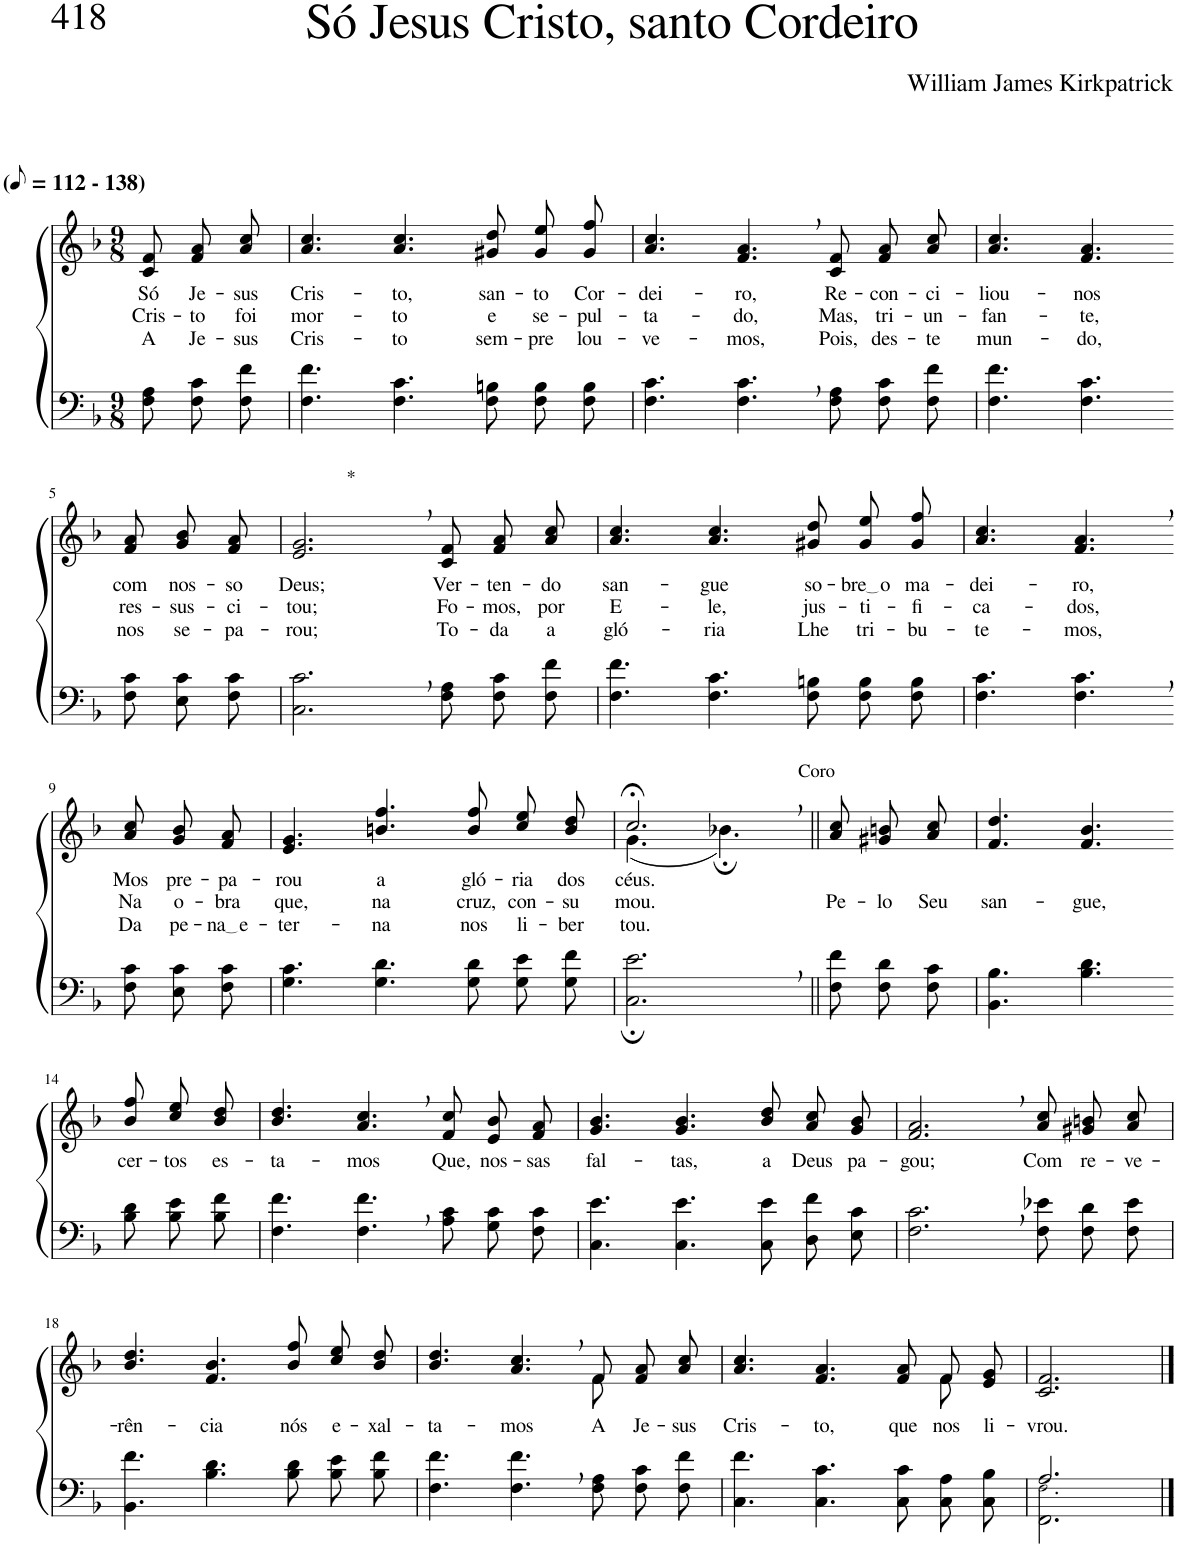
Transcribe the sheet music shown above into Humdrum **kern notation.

**kern	**kern	**text	**text	**text
*part2	*part1	*part1	*part1	*part1
*staff2	*staff1	*staff1	*staff1	*staff1
*I"Parte III e IV	*I"Parte I e II	*	*	*
*clefF4	*clefG2	*	*	*
*Trd2c3	*Trd2c3	*	*	*
*k[b-]	*k[b-]	*	*	*
*M9/8	*M9/8	*	*	*
*MM56	*MM56	*	*	*
=1	=1	=1	=1	=1
!	!LO:TX:a:B:t=(	!	!	!
!	!LO:TX:a:B:t=- 138)	!	!	!
!	!	!LO:LY:b	!LO:LY:b	!LO:LY:b
8F\ 8A\L	8c/ 8f/L	Só	Cris-	A
!	!	!LO:LY:b	!LO:LY:b	!LO:LY:b
8F\ 8c\	8f/ 8a/	Je-	-to	Je-
!	!	!LO:LY:b	!LO:LY:b	!LO:LY:b
8F\ 8f\J	8a/ 8cc/J	-sus	foi	-sus
=2	=2	=2	=2	=2
!	!	!LO:LY:b	!LO:LY:b	!LO:LY:b
4.F\ 4.f\	4.a/ 4.cc/	Cris-	mor-	Cris-
!	!	!LO:LY:b	!LO:LY:b	!LO:LY:b
4.F\ 4.c\	4.a/ 4.cc/	-to,	-to	-to
!	!	!LO:LY:b	!LO:LY:b	!LO:LY:b
8F\ 8Bn\L	8g#X\ 8dd\L	san-	e	sem-
!	!	!LO:LY:b	!LO:LY:b	!LO:LY:b
8F\ 8B\	8g#\ 8ee\	-to	se-	-pre
!	!	!LO:LY:b	!LO:LY:b	!LO:LY:b
8F\ 8B\J	8g#\ 8ff\J	Cor-	-pul-	lou-
=3	=3	=3	=3	=3
!	!	!LO:LY:b	!LO:LY:b	!LO:LY:b
4.F\ 4.c\	4.a/ 4.cc/	-dei-	-ta-	-ve-
!	!	!LO:LY:b	!LO:LY:b	!LO:LY:b
4.F\, 4.c\,	4.f/, 4.a/,	-ro,	-do,	-mos,
!	!	!LO:LY:b	!LO:LY:b	!LO:LY:b
8F\ 8A\L	8c/ 8f/L	Re-	Mas,	Pois,
!	!	!LO:LY:b	!LO:LY:b	!LO:LY:b
8F\ 8c\	8f/ 8a/	-con-	tri-	des-
!	!	!LO:LY:b	!LO:LY:b	!LO:LY:b
8F\ 8f\J	8a/ 8cc/J	-ci-	-un-	-te
=4	=4	=4	=4	=4
!	!	!LO:LY:b	!LO:LY:b	!LO:LY:b
4.F\ 4.f\	4.a/ 4.cc/	-liou-	-fan-	mun-
!	!	!LO:LY:b	!LO:LY:b	!LO:LY:b
4.F\ 4.c\	4.f/ 4.a/	-nos	-te,	-do,
!!LO:LB:g=z
=5-	=5-	=5-	=5-	=5-
!	!	!LO:LY:b	!LO:LY:b	!LO:LY:b
8F\ 8c\L	8f/ 8a/L	com	res-	nos
!	!	!LO:LY:b	!LO:LY:b	!LO:LY:b
8E\ 8c\	8g/ 8b-/	nos-	-sus-	se-
!	!	!LO:LY:b	!LO:LY:b	!LO:LY:b
8F\ 8c\J	8f/ 8a/J	-so	-ci-	-pa-
=6	=6	=6	=6	=6
!	!LO:TX:a:t=*	!	!	!
!	!	!LO:LY:b	!LO:LY:b	!LO:LY:b
2.C\, 2.c\,	2.e/, 2.g/,	Deus;	-tou;	-rou;
!	!	!LO:LY:b	!LO:LY:b	!LO:LY:b
8F\ 8A\L	8c/ 8f/L	Ver-	Fo-	To-
!	!	!LO:LY:b	!LO:LY:b	!LO:LY:b
8F\ 8c\	8f/ 8a/	-ten-	-mos,	-da
!	!	!LO:LY:b	!LO:LY:b	!LO:LY:b
8F\ 8f\J	8a/ 8cc/J	-do	por	a
=7	=7	=7	=7	=7
!	!	!LO:LY:b	!LO:LY:b	!LO:LY:b
4.F\ 4.f\	4.a/ 4.cc/	san-	E-	gló-
!	!	!LO:LY:b	!LO:LY:b	!LO:LY:b
4.F\ 4.c\	4.a/ 4.cc/	-gue	-le,	-ria
!	!	!LO:LY:b	!LO:LY:b	!LO:LY:b
8F\ 8Bn\L	8g#X\ 8dd\L	so-	jus-	Lhe
!	!	!LO:LY:b	!LO:LY:b	!LO:LY:b
8F\ 8B\	8g#\ 8ee\	bre o	-ti-	tri-
!	!	!LO:LY:b	!LO:LY:b	!LO:LY:b
8F\ 8B\J	8g#\ 8ff\J	ma-	-fi-	-bu-
=8	=8	=8	=8	=8
!	!	!LO:LY:b	!LO:LY:b	!LO:LY:b
4.F\ 4.c\	4.a/ 4.cc/	-dei-	-ca-	-te-
!	!	!LO:LY:b	!LO:LY:b	!LO:LY:b
4.F\, 4.c\,	4.f/, 4.a/,	-ro,	-dos,	-mos,
!!LO:LB:g=z
=9-	=9-	=9-	=9-	=9-
!	!	!LO:LY:b	!LO:LY:b	!LO:LY:b
8F\ 8c\L	8a/ 8cc/L	Mos	Na	Da
!	!	!LO:LY:b	!LO:LY:b	!LO:LY:b
8E\ 8c\	8g/ 8b-/	pre-	o-	pe-
!	!	!LO:LY:b	!LO:LY:b	!LO:LY:b
8F\ 8c\J	8f/ 8a/J	-pa-	-bra	na e
=10	=10	=10	=10	=10
!	!	!LO:LY:b	!LO:LY:b	!LO:LY:b
4.G\ 4.c\	4.e/ 4.g/	-rou	que,	-ter-
!	!	!LO:LY:b	!LO:LY:b	!LO:LY:b
4.G\ 4.d\	4.bn/ 4.ff/	a	na	-na
!	!	!LO:LY:b	!LO:LY:b	!LO:LY:b
8G\ 8d\L	8b\ 8ff\L	gló-	cruz,	nos
!	!	!LO:LY:b	!LO:LY:b	!LO:LY:b
8G\ 8e\	8cc\ 8ee\	-ria	con-	li-
!	!	!LO:LY:b	!LO:LY:b	!LO:LY:b
8G\ 8f\J	8b\ 8dd\J	dos	-su-	-ber-
=11	=11	=11	=11	=11
*	*^	*	*	*
!	!	!	!LO:LY:b	!LO:LY:b	!LO:LY:b
2.C\;, 2.e\;,	2.cc;<,/	(4.g\	céus.	-mou.	-tou.
!	!	!LO:TX:a:t=Coro	!	!	!
.	.	4.b-X;\)	.	.	.
=12||	=12||	=12||	=12||	=12||	=12||
!	!	!	!	!LO:LY:b	!
*	*v	*v	*	*	*
8F\ 8f\L	8a\ 8cc\L	.	Pe-	.
!	!	!	!LO:LY:b	!
8F\ 8d\	8g#X\ 8bn\	.	-lo	.
!	!	!	!LO:LY:b	!
8F\ 8c\J	8a\ 8cc\J	.	Seu	.
=13	=13	=13	=13	=13
!	!	!	!LO:LY:b	!
4.BB-\ 4.B-\	4.f/ 4.dd/	.	san-	.
!	!	!	!LO:LY:b	!
4.B-\ 4.d\	4.f/ 4.b-/	.	-gue,	.
!!LO:LB:g=z
=14-	=14-	=14-	=14-	=14-
!	!	!LO:LY:b	!	!
8B-\ 8d\L	8b-\ 8ff\L	cer-	.	.
!	!	!LO:LY:b	!	!
8B-\ 8e\	8cc\ 8ee\	-tos	.	.
!	!	!LO:LY:b	!	!
8B-\ 8f\J	8b-\ 8dd\J	es-	.	.
=15	=15	=15	=15	=15
!	!	!LO:LY:b	!	!
4.F\ 4.f\	4.b-/ 4.dd/	-ta-	.	.
!	!	!LO:LY:b	!	!
4.F\, 4.f\,	4.a/, 4.cc/,	-mos	.	.
!	!	!LO:LY:b	!	!
8A\ 8c\L	8f/ 8cc/L	Que,	.	.
!	!	!LO:LY:b	!	!
8G\ 8c\	8e/ 8b-/	nos-	.	.
!	!	!LO:LY:b	!	!
8F\ 8c\J	8f/ 8a/J	-sas	.	.
=16	=16	=16	=16	=16
!	!	!LO:LY:b	!	!
4.C\ 4.e\	4.g/ 4.b-/	fal-	.	.
!	!	!LO:LY:b	!	!
4.C\ 4.e\	4.g/ 4.b-/	-tas,	.	.
!	!	!LO:LY:b	!	!
8C\ 8e\L	8b-\ 8dd\L	a	.	.
!	!	!LO:LY:b	!	!
8D\ 8f\	8a\ 8cc\	Deus	.	.
!	!	!LO:LY:b	!	!
8E\ 8c\J	8g\ 8b-\J	pa-	.	.
=17	=17	=17	=17	=17
!	!	!LO:LY:b	!	!
2.F\, 2.c\,	2.f/, 2.a/,	-gou;	.	.
!	!	!LO:LY:b	!	!
8F\ 8e-X\L	8a\ 8cc\L	Com	.	.
!	!	!LO:LY:b	!	!
8F\ 8d\	8g#X\ 8bn\	re-	.	.
!	!	!LO:LY:b	!	!
8F\ 8e-\J	8a\ 8cc\J	-ve-	.	.
!!LO:LB:g=z
=18	=18	=18	=18	=18
!	!	!LO:LY:b	!	!
4.BB-\ 4.f\	4.b-/ 4.dd/	-rên-	.	.
!	!	!LO:LY:b	!	!
4.B-\ 4.d\	4.f/ 4.b-/	-cia	.	.
!	!	!LO:LY:b	!	!
8B-\ 8d\L	8b-\ 8ff\L	nós	.	.
!	!	!LO:LY:b	!	!
8B-\ 8e\	8cc\ 8ee\	e-	.	.
!	!	!LO:LY:b	!	!
8B-\ 8f\J	8b-\ 8dd\J	-xal-	.	.
=19	=19	=19	=19	=19
!	!	!LO:LY:b	!	!
*	*^	*	*	*
4.F\ 4.f\	4.b-/ 4.dd/	2.ryy	-ta-	.	.
!	!	!	!LO:LY:b	!	!
4.F\, 4.f\,	4.a/, 4.cc/,	.	-mos	.	.
!	!	!	!LO:LY:b	!	!
8F\ 8A\L	8f/L	8f\	A	.	.
!	!	!	!LO:LY:b	!	!
8F\ 8c\	8f/ 8a/	4ryy	Je-	.	.
!	!	!	!LO:LY:b	!	!
8F\ 8f\J	8a/ 8cc/J	.	-sus	.	.
=20	=20	=20	=20	=20	=20
!	!	!	!LO:LY:b	!	!
4.C\ 4.f\	4.a/ 4.cc/	2..ryy	Cris-	.	.
!	!	!	!LO:LY:b	!	!
4.C\ 4.c\	4.f/ 4.a/	.	-to,	.	.
!	!	!	!LO:LY:b	!	!
8C\ 8c\L	8f/ 8a/L	.	que	.	.
!	!	!	!LO:LY:b	!	!
8C\ 8A\	8f/	8f\	nos	.	.
!	!	!	!LO:LY:b	!	!
8C\ 8B-\J	8e/ 8g/J	8ryy	li-	.	.
=21	=21	=21	=21	=21	=21
*^	*	*	*	*	*
!	!	!	!	!LO:LY:b	!	!
*	*	*v	*v	*	*	*
2.A/	2.FF\ 2.F!\	2.c/ 2.f/	-vrou.	.	.
*v	*v	*	*	*	*
==	==	==	==	==
*-	*-	*-	*-	*-
